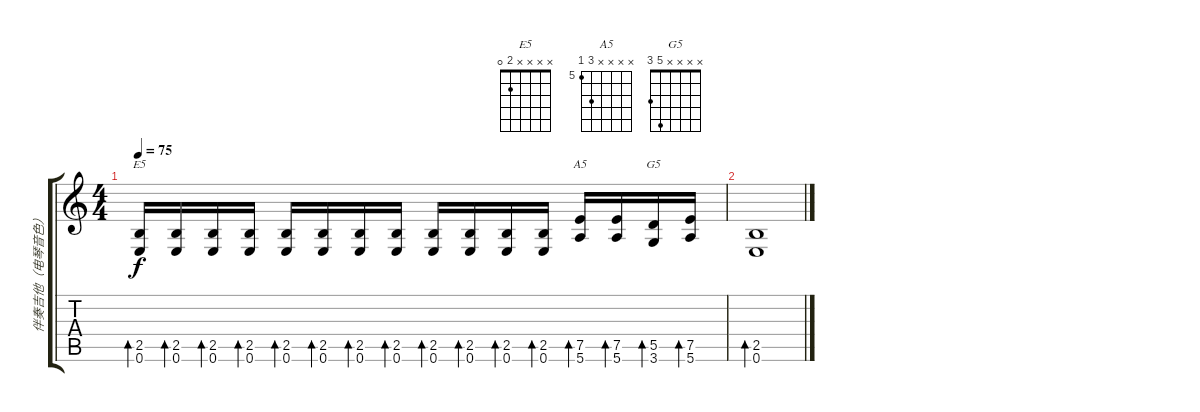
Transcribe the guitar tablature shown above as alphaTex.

\track ("伴奏吉他（电琴音色）" "伴奏吉他（电琴音色）") {instrument distortionguitar}
\staff {score tabs}
\tuning (E4 B3 G3 D3 A2 E2) {hide}
\chord ("E5" x x x x 2 0)
\chord ("A5" x x x x 7 5) {firstfret 5}
\chord ("G5" x x x x 5 3)
\ts (4 4)
\tempo 75
\clef g2
\ks c
(2.5 0.6).16{bd 60 ch "E5" dy f} (2.5 0.6).16{bd 60} (2.5 0.6).16{bd 60} (2.5 0.6).16{bd 60} (2.5 0.6).16{bd 60} (2.5 0.6).16{bd 60} (2.5 0.6).16{bd 60} (2.5 0.6).16{bd 60} (2.5 0.6).16{bd 60} (2.5 0.6).16{bd 60} (2.5 0.6).16{bd 60} (2.5 0.6).16{bd 60} (7.5 5.6).16{bd 60 ch "A5"} (7.5 5.6).16{bd 60} (5.5 3.6).16{bd 60 ch "G5"} (7.5 5.6).16{bd 60} |
(2.5 0.6).1{bd 60}
